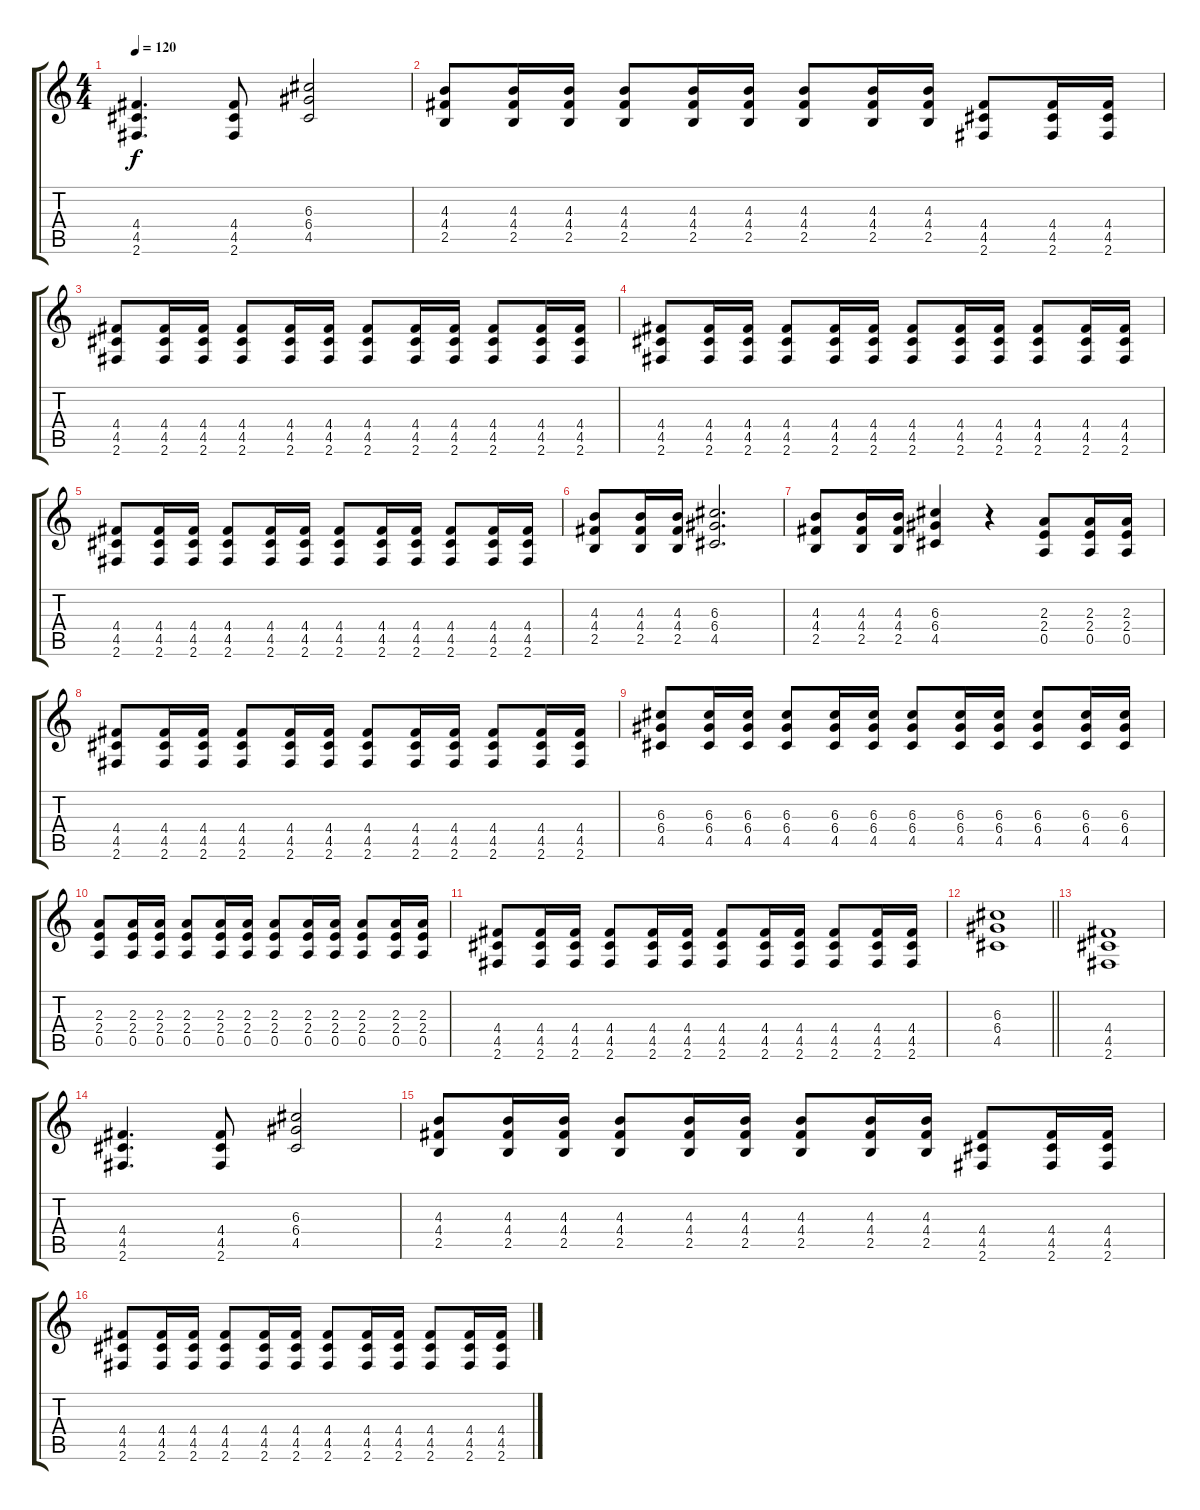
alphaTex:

\track "" {instrument distortionguitar}
\staff {score tabs}
\tuning (E4 B3 G3 D3 A2 E2) {hide}
\ts (4 4)
\tempo 120
\clef g2
\ks c
(4.4 4.5 2.6).4{d dy f} (4.4 4.5 2.6).8 (6.3 6.4 4.5).2 |
(4.3 4.4 2.5).8 (4.3 4.4 2.5).16 (4.3 4.4 2.5).16 (4.3 4.4 2.5).8 (4.3 4.4 2.5).16 (4.3 4.4 2.5).16 (4.3 4.4 2.5).8 (4.3 4.4 2.5).16 (4.3 4.4 2.5).16 (4.4 4.5 2.6).8 (4.4 4.5 2.6).16 (4.4 4.5 2.6).16 |
(4.4 4.5 2.6).8 (4.4 4.5 2.6).16 (4.4 4.5 2.6).16 (4.4 4.5 2.6).8 (4.4 4.5 2.6).16 (4.4 4.5 2.6).16 (4.4 4.5 2.6).8 (4.4 4.5 2.6).16 (4.4 4.5 2.6).16 (4.4 4.5 2.6).8 (4.4 4.5 2.6).16 (4.4 4.5 2.6).16 |
(4.4 4.5 2.6).8 (4.4 4.5 2.6).16 (4.4 4.5 2.6).16 (4.4 4.5 2.6).8 (4.4 4.5 2.6).16 (4.4 4.5 2.6).16 (4.4 4.5 2.6).8 (4.4 4.5 2.6).16 (4.4 4.5 2.6).16 (4.4 4.5 2.6).8 (4.4 4.5 2.6).16 (4.4 4.5 2.6).16 |
(4.4 4.5 2.6).8 (4.4 4.5 2.6).16 (4.4 4.5 2.6).16 (4.4 4.5 2.6).8 (4.4 4.5 2.6).16 (4.4 4.5 2.6).16 (4.4 4.5 2.6).8 (4.4 4.5 2.6).16 (4.4 4.5 2.6).16 (4.4 4.5 2.6).8 (4.4 4.5 2.6).16 (4.4 4.5 2.6).16 |
(4.3 4.4 2.5).8 (4.3 4.4 2.5).16 (4.3 4.4 2.5).16 (6.3 6.4 4.5).2{d} |
(4.3 4.4 2.5).8 (4.3 4.4 2.5).16 (4.3 4.4 2.5).16 (6.3 6.4 4.5).4 r.4 (2.3 2.4 0.5).8 (2.3 2.4 0.5).16 (2.3 2.4 0.5).16 |
(4.4 4.5 2.6).8 (4.4 4.5 2.6).16 (4.4 4.5 2.6).16 (4.4 4.5 2.6).8 (4.4 4.5 2.6).16 (4.4 4.5 2.6).16 (4.4 4.5 2.6).8 (4.4 4.5 2.6).16 (4.4 4.5 2.6).16 (4.4 4.5 2.6).8 (4.4 4.5 2.6).16 (4.4 4.5 2.6).16 |
(6.3 6.4 4.5).8 (6.3 6.4 4.5).16 (6.3 6.4 4.5).16 (6.3 6.4 4.5).8 (6.3 6.4 4.5).16 (6.3 6.4 4.5).16 (6.3 6.4 4.5).8 (6.3 6.4 4.5).16 (6.3 6.4 4.5).16 (6.3 6.4 4.5).8 (6.3 6.4 4.5).16 (6.3 6.4 4.5).16 |
(2.3 2.4 0.5).8 (2.3 2.4 0.5).16 (2.3 2.4 0.5).16 (2.3 2.4 0.5).8 (2.3 2.4 0.5).16 (2.3 2.4 0.5).16 (2.3 2.4 0.5).8 (2.3 2.4 0.5).16 (2.3 2.4 0.5).16 (2.3 2.4 0.5).8 (2.3 2.4 0.5).16 (2.3 2.4 0.5).16 |
(4.4 4.5 2.6).8 (4.4 4.5 2.6).16 (4.4 4.5 2.6).16 (4.4 4.5 2.6).8 (4.4 4.5 2.6).16 (4.4 4.5 2.6).16 (4.4 4.5 2.6).8 (4.4 4.5 2.6).16 (4.4 4.5 2.6).16 (4.4 4.5 2.6).8 (4.4 4.5 2.6).16 (4.4 4.5 2.6).16 |
\barLineRight lightlight
(6.3 6.4 4.5).1 |
(4.4 4.5 2.6).1 |
(4.4 4.5 2.6).4{d} (4.4 4.5 2.6).8 (6.3 6.4 4.5).2 |
(4.3 4.4 2.5).8 (4.3 4.4 2.5).16 (4.3 4.4 2.5).16 (4.3 4.4 2.5).8 (4.3 4.4 2.5).16 (4.3 4.4 2.5).16 (4.3 4.4 2.5).8 (4.3 4.4 2.5).16 (4.3 4.4 2.5).16 (4.4 4.5 2.6).8 (4.4 4.5 2.6).16 (4.4 4.5 2.6).16 |
(4.4 4.5 2.6).8 (4.4 4.5 2.6).16 (4.4 4.5 2.6).16 (4.4 4.5 2.6).8 (4.4 4.5 2.6).16 (4.4 4.5 2.6).16 (4.4 4.5 2.6).8 (4.4 4.5 2.6).16 (4.4 4.5 2.6).16 (4.4 4.5 2.6).8 (4.4 4.5 2.6).16 (4.4 4.5 2.6).16
